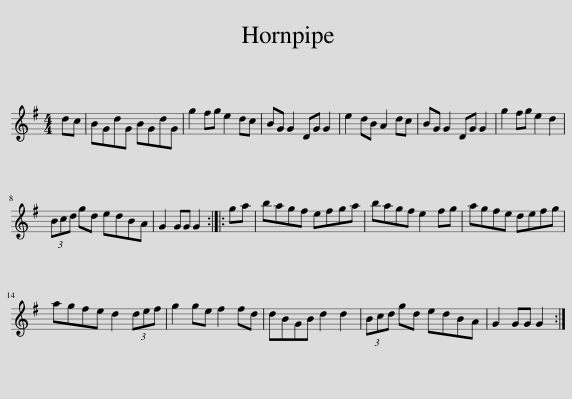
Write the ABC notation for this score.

X:1
L:1/8
M:4/4
I:linebreak $
K:G
V:1 treble
V:1
 dc | BGdG BGdG | g2 fg e2 dc | BG G2 DG G2 | e2 dB A2 dc | %5
 BG G2 DG G2 | g2 fg e2 d2 |$ (3Bcd gd edBA | G2 GG G2 :: ga | %10
 bagf efga | bagf e2 fg | agfe defg |$ agfe d2 (3def | g2 ge f2 fd | %15
 dBGB d2 d2 | (3Bcd gd edBA | G2 GG G2 :| %18
